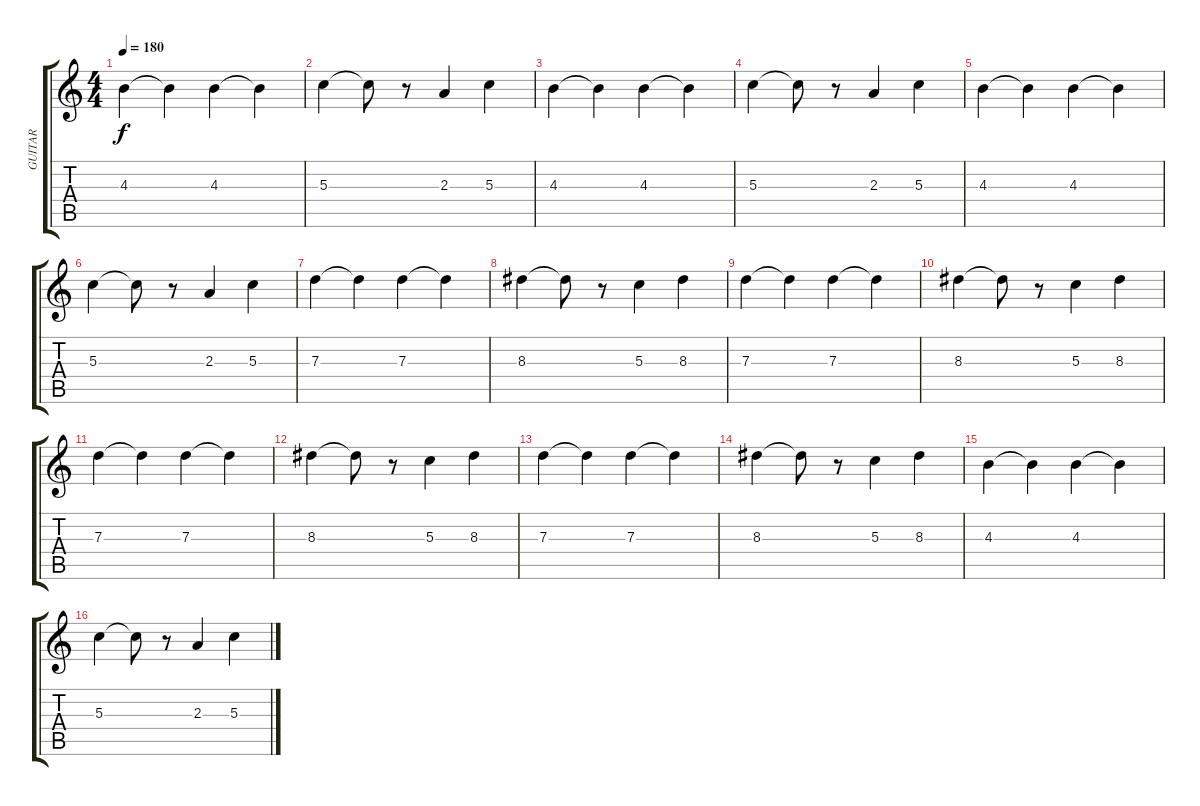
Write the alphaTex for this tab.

\track ("GUITAR" "GUITAR") {instrument distortionguitar}
\staff {score tabs}
\tuning (E4 B3 G3 D3 A2 E2) {hide}
\ts (4 4)
\tempo 180
\clef g2
\ks c
4.3.4{dy f} 4.3{t}.4 4.3.4 4.3{t}.4 |
5.3.4 5.3{t}.8 r.8 2.3.4 5.3.4 |
4.3.4 4.3{t}.4 4.3.4 4.3{t}.4 |
5.3.4 5.3{t}.8 r.8 2.3.4 5.3.4 |
4.3.4 4.3{t}.4 4.3.4 4.3{t}.4 |
5.3.4 5.3{t}.8 r.8 2.3.4 5.3.4 |
7.3.4 7.3{t}.4 7.3.4 7.3{t}.4 |
8.3.4 8.3{t}.8 r.8 5.3.4 8.3.4 |
7.3.4 7.3{t}.4 7.3.4 7.3{t}.4 |
8.3.4 8.3{t}.8 r.8 5.3.4 8.3.4 |
7.3.4 7.3{t}.4 7.3.4 7.3{t}.4 |
8.3.4 8.3{t}.8 r.8 5.3.4 8.3.4 |
7.3.4 7.3{t}.4 7.3.4 7.3{t}.4 |
8.3.4 8.3{t}.8 r.8 5.3.4 8.3.4 |
4.3.4 4.3{t}.4 4.3.4 4.3{t}.4 |
5.3.4 5.3{t}.8 r.8 2.3.4 5.3.4
